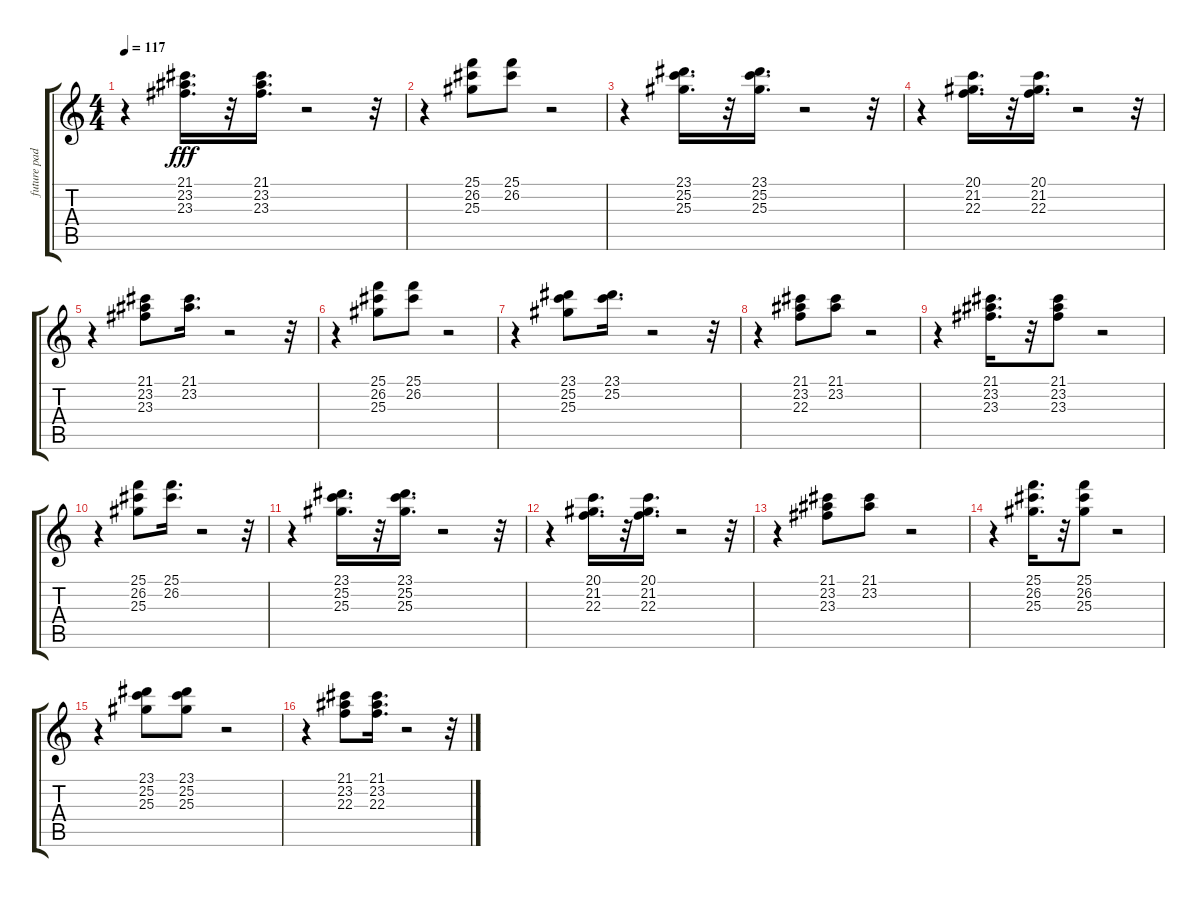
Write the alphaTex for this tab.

\track ("future pad" "future pad") {instrument pad3polysynth}
\staff {score tabs}
\tuning (E4 B3 G3 D3 A2 E2) {hide}
\ts (4 4)
\tempo 117
\clef g2
\ks c
r.4{dy fff} (21.1 23.2 23.3).16{d} r.32 (21.1 23.2 23.3).16{d} r.2 r.32 |
r.4 (25.1 26.2 25.3).8 (25.1 26.2).8 r.2 |
r.4 (23.1 25.2 25.3).16{d} r.32 (23.1 25.2 25.3).16{d} r.2 r.32 |
r.4 (20.1 21.2 22.3).16{d} r.32 (20.1 21.2 22.3).16{d} r.2 r.32 |
r.4 (21.1 23.2 23.3).8 (21.1 23.2).16{d} r.2 r.32 |
r.4 (25.1 26.2 25.3).8 (25.1 26.2).8 r.2 |
r.4 (23.1 25.2 25.3).8 (23.1 25.2).16{d} r.2 r.32 |
r.4 (21.1 23.2 22.3).8 (21.1 23.2).8 r.2 |
r.4 (21.1 23.2 23.3).16{d} r.32 (21.1 23.2 23.3).8 r.2 |
r.4 (25.1 26.2 25.3).8 (25.1 26.2).16{d} r.2 r.32 |
r.4 (23.1 25.2 25.3).16{d} r.32 (23.1 25.2 25.3).16{d} r.2 r.32 |
r.4 (20.1 21.2 22.3).16{d} r.32 (20.1 21.2 22.3).16{d} r.2 r.32 |
r.4 (21.1 23.2 23.3).8 (21.1 23.2).8 r.2 |
r.4 (25.1 26.2 25.3).16{d} r.32 (25.1 26.2 25.3).8 r.2 |
r.4 (23.1 25.2 25.3).8 (23.1 25.2 25.3).8 r.2 |
r.4 (21.1 23.2 22.3).8 (21.1 23.2 22.3).16{d} r.2 r.32
